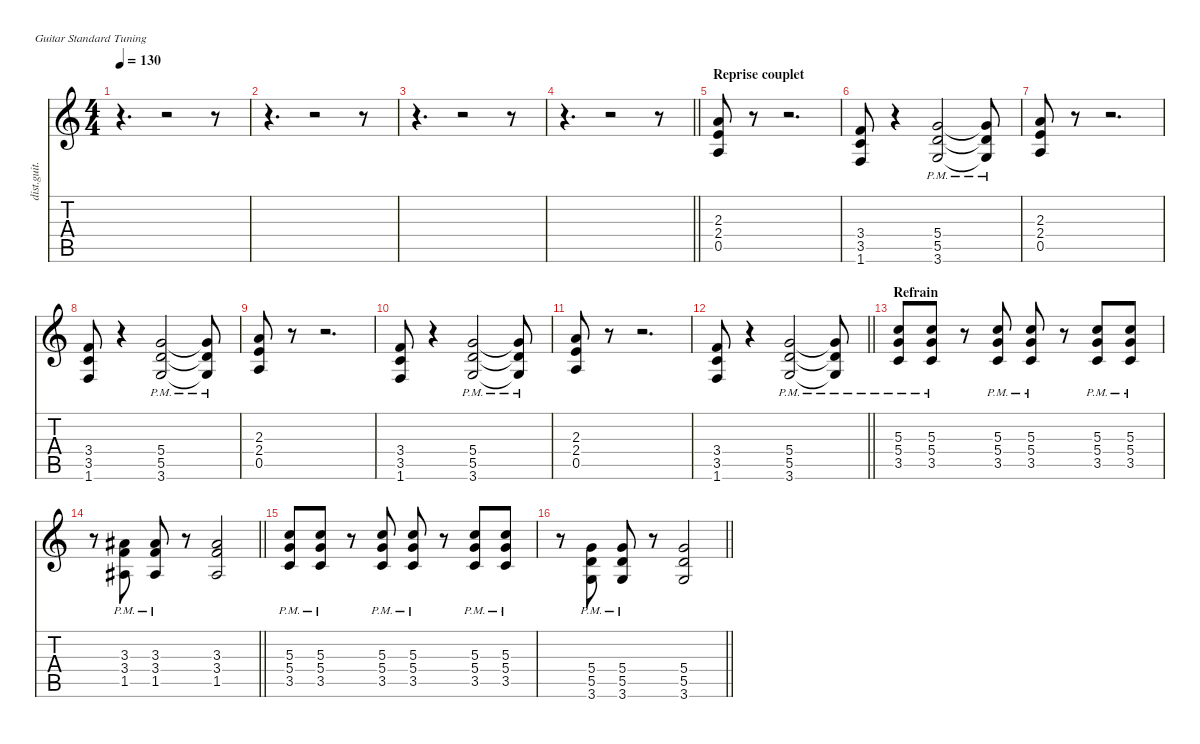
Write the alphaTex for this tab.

\defaultSystemsLayout 4
\hideDynamics
\bracketExtendMode nobrackets
\track ("Hichem" "dist.guit.") {instrument distortionguitar}
\staff {score tabs}
\tuning (E4 B3 G3 D3 A2 E2)
\ts (4 4)
\tempo 130
\clef g2
\ks c
r.4{d dy f beam Down} r.2{beam Down} r.8{beam Down} |
r.4{d beam Down} r.2{beam Down} r.8{beam Down} |
r.4{d beam Down} r.2{beam Down} r.8{beam Down} |
\barLineRight lightlight
r.4{d beam Down} r.2{beam Down} r.8{beam Down} |
\section ("" "Reprise couplet")
(2.3 2.4 0.5).8{beam Up} r.8{beam Up} r.2{d beam Up} |
(1.6 3.5 3.4).8{dy mf beam Up} r.4{beam Up} (5.4 5.5 3.6{pm}).2{dy f beam Up} (5.4{t} 5.5{t} 3.6{pm t}).8{beam Up} |
(2.3 2.4 0.5).8{beam Up} r.8{beam Up} r.2{d beam Up} |
(1.6 3.5 3.4).8{dy mf beam Up} r.4{beam Up} (5.4 5.5 3.6{pm}).2{dy f beam Up} (5.4{t} 5.5{t} 3.6{pm t}).8{beam Up} |
(2.3 2.4 0.5).8{beam Up} r.8{beam Up} r.2{d beam Up} |
(1.6 3.5 3.4).8{dy mf beam Up} r.4{beam Up} (5.4 5.5 3.6{pm}).2{dy f beam Up} (5.4{t} 5.5{t} 3.6{pm t}).8{beam Up} |
(2.3 2.4 0.5).8{beam Up} r.8{beam Up} r.2{d beam Up} |
\barLineRight lightlight
(1.6 3.5 3.4).8{dy mf beam Up} r.4{beam Up} (5.4 5.5 3.6{pm}).2{dy f beam Up} (5.4{t} 5.5{t} 3.6{pm t}).8{beam Up} |
\section ("" "Refrain")
(5.3{pm} 5.4{pm} 3.5{pm}).8{beam Up} (5.3{pm} 5.4{pm} 3.5{pm}).8{beam Up} r.8{beam Up} (5.3{pm} 5.4{pm} 3.5{pm}).8{beam Up} (5.3{pm} 5.4{pm} 3.5{pm}).8{beam Up} r.8{beam Up} (5.3{pm} 5.4{pm} 3.5{pm}).8{beam Up} (5.3{pm} 5.4{pm} 3.5{pm}).8{beam Up} |
\barLineRight lightlight
r.8{beam Down} (3.3{acc #} 3.4{pm} 1.5{pm acc #}).8{beam Up} (3.3{acc #} 3.4{pm} 1.5{pm acc #}).8{beam Up} r.8{beam Up} (3.3{acc #} 3.4 1.5{acc #}).2{beam Up} |
(5.3{pm} 5.4{pm} 3.5{pm}).8{beam Up} (5.3{pm} 5.4{pm} 3.5{pm}).8{beam Up} r.8{beam Up} (5.3{pm} 5.4{pm} 3.5{pm}).8{beam Up} (5.3{pm} 5.4{pm} 3.5{pm}).8{beam Up} r.8{beam Up} (5.3{pm} 5.4{pm} 3.5{pm}).8{beam Up} (5.3{pm} 5.4{pm} 3.5{pm}).8{beam Up} |
\barLineRight lightlight
r.8{beam Down} (5.4{pm} 5.5{pm} 3.6).8{beam Up} (5.4{pm} 5.5{pm} 3.6).8{beam Up} r.8{beam Up} (5.4 5.5 3.6).2{beam Up}
